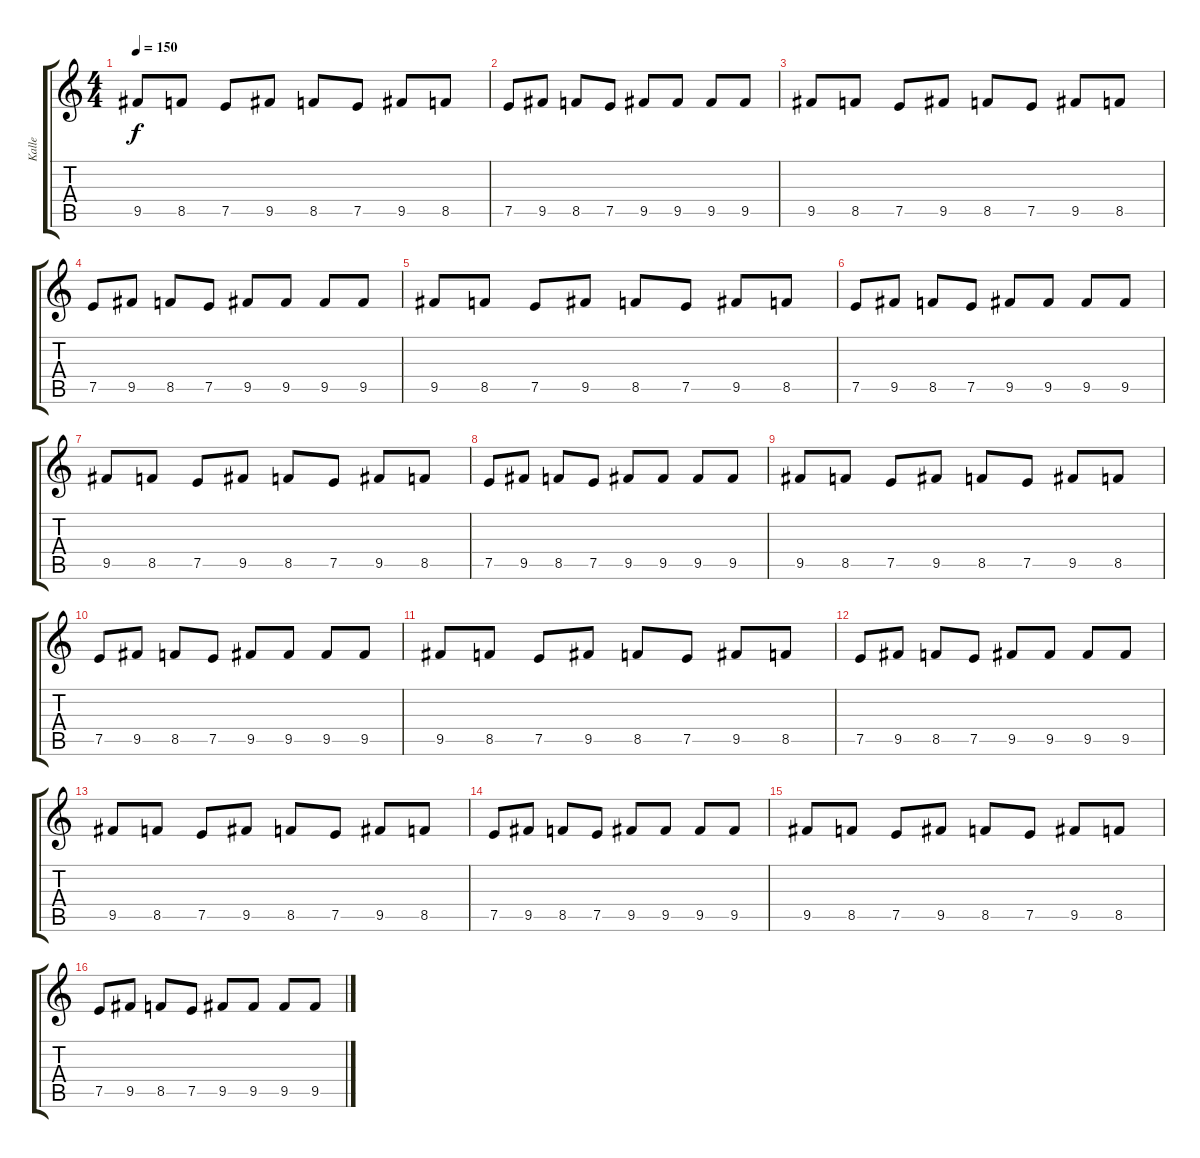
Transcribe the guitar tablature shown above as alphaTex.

\track ("Kalle" "Kalle") {instrument distortionguitar}
\staff {score tabs}
\tuning (E4 B3 G3 D3 A2 E2) {hide}
\ts (4 4)
\tempo 150
\clef g2
\ks c
9.5.8{dy f instrument distortionguitar} 8.5.8 7.5.8 9.5.8 8.5.8 7.5.8 9.5.8 8.5.8 |
7.5.8 9.5.8 8.5.8 7.5.8 9.5.8 9.5.8 9.5.8 9.5.8 |
9.5.8 8.5.8 7.5.8 9.5.8 8.5.8 7.5.8 9.5.8 8.5.8 |
7.5.8 9.5.8 8.5.8 7.5.8 9.5.8 9.5.8 9.5.8 9.5.8 |
9.5.8 8.5.8 7.5.8 9.5.8 8.5.8 7.5.8 9.5.8 8.5.8 |
7.5.8 9.5.8 8.5.8 7.5.8 9.5.8 9.5.8 9.5.8 9.5.8 |
9.5.8 8.5.8 7.5.8 9.5.8 8.5.8 7.5.8 9.5.8 8.5.8 |
7.5.8 9.5.8 8.5.8 7.5.8 9.5.8 9.5.8 9.5.8 9.5.8 |
9.5.8 8.5.8 7.5.8 9.5.8 8.5.8 7.5.8 9.5.8 8.5.8 |
7.5.8 9.5.8 8.5.8 7.5.8 9.5.8 9.5.8 9.5.8 9.5.8 |
9.5.8 8.5.8 7.5.8 9.5.8 8.5.8 7.5.8 9.5.8 8.5.8 |
7.5.8 9.5.8 8.5.8 7.5.8 9.5.8 9.5.8 9.5.8 9.5.8 |
9.5.8 8.5.8 7.5.8 9.5.8 8.5.8 7.5.8 9.5.8 8.5.8 |
7.5.8 9.5.8 8.5.8 7.5.8 9.5.8 9.5.8 9.5.8 9.5.8 |
9.5.8 8.5.8 7.5.8 9.5.8 8.5.8 7.5.8 9.5.8 8.5.8 |
7.5.8 9.5.8 8.5.8 7.5.8 9.5.8 9.5.8 9.5.8 9.5.8
